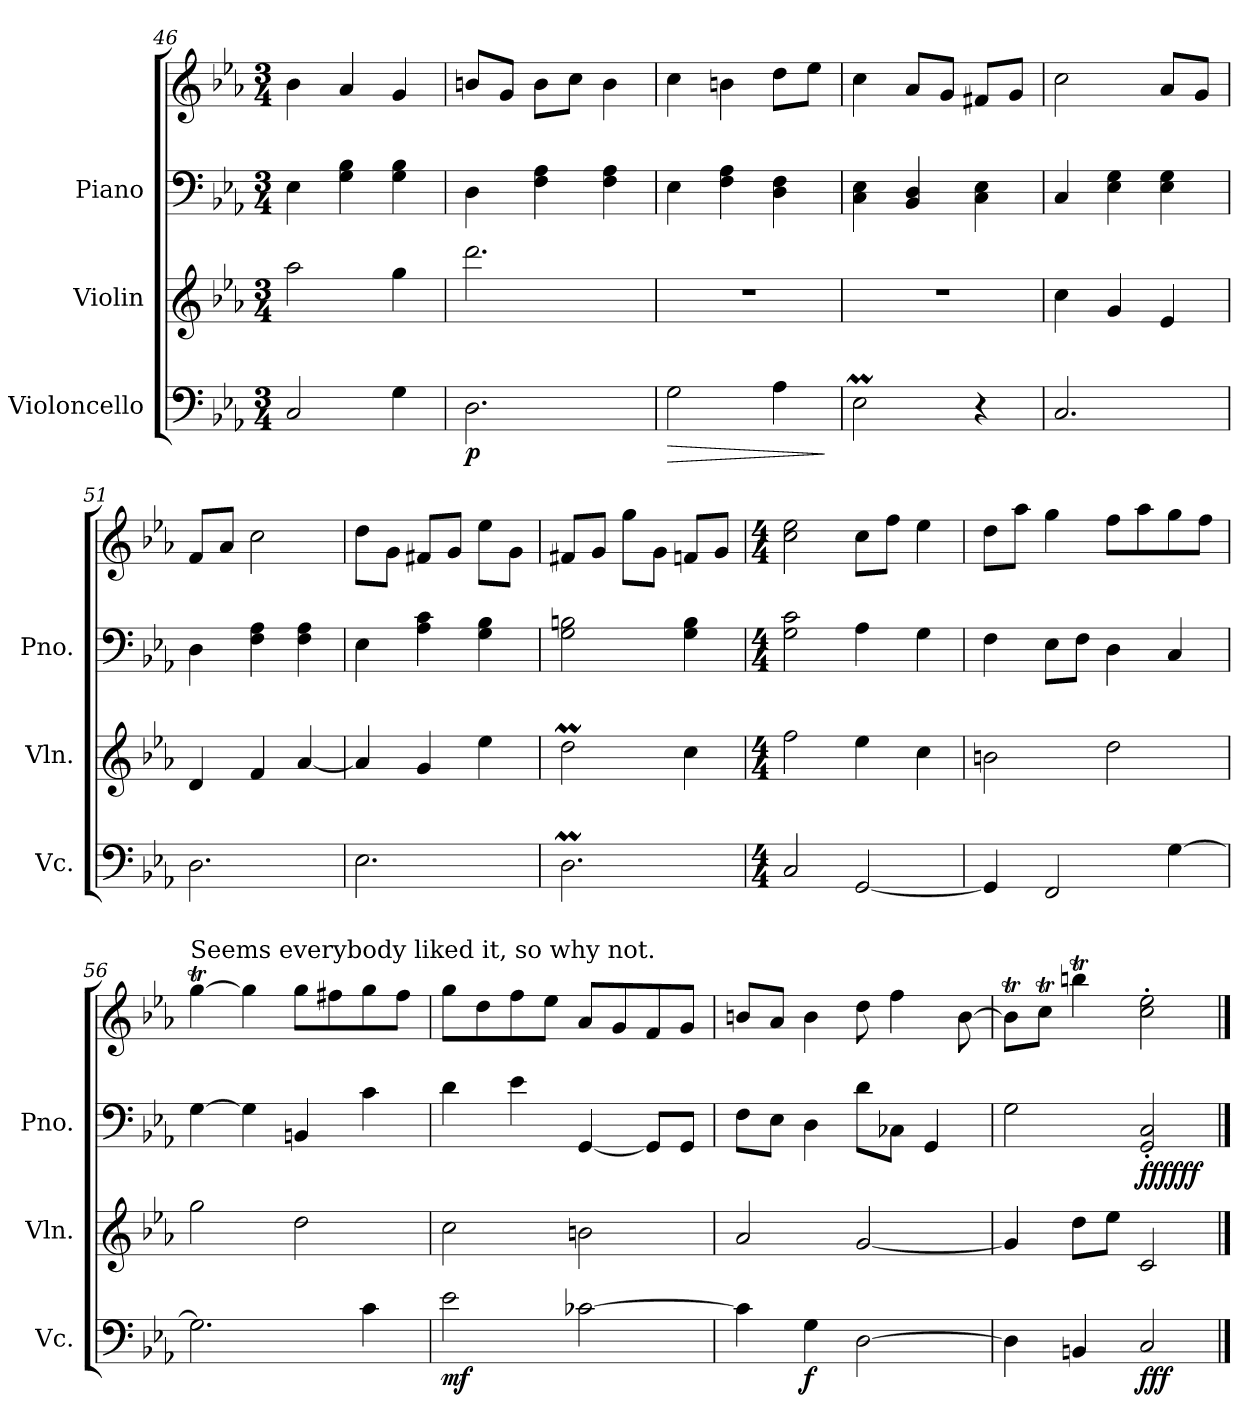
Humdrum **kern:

**kern	**dynam	**kern	**kern	**kern	**dynam
*part3	*part3	*part2	*part1	*part1	*part1
*staff4	*staff4	*staff3	*staff2	*staff1	*staff1/2
*I"Violoncello	*	*I"Violin	*I"Piano	*	*
*I'Vc.	*	*I'Vln.	*I'Pno.	*	*
!!LO:LB:g=z
*clefF4	*	*clefG2	*clefF4	*clefG2	*
*k[b-e-a-]	*	*k[b-e-a-]	*k[b-e-a-]	*k[b-e-a-]	*
*M3/4	*	*M3/4	*M3/4	*M3/4	*
=46	=46	=46	=46	=46	=46
2C/	.	2aa-\	4E-\	4b-\	.
.	.	.	4G\ 4B-\	4a-/	.
4G\	.	4gg\	4G\ 4B-\	4g/	.
=47	=47	=47	=47	=47	=47
!	!LO:DY:b	!	!	!	!
2.D\	p	2.ddd\	4D\	8bn/L	.
.	.	.	.	8g/J	.
.	.	.	4F\ 4A-\	8b\L	.
.	.	.	.	8cc\J	.
.	.	.	4F\ 4A-\	4b\	.
=48	=48	=48	=48	=48	=48
!	!LO:HP:b	!	!	!	!
2G\	>	2.r	4E-\	4cc\	.
.	.	.	4F\ 4A-\	4bn\	.
4A-\	.	.	4D\ 4F\	8dd\L	.
.	.	.	.	8ee-\J	.
.	]	.	.	.	.
=49	=49	=49	=49	=49	=49
2E-M\	.	2.r	4C\ 4E-\	4cc\	.
.	.	.	4BB-/ 4D/	8a-/L	.
.	.	.	.	8g/J	.
4r	.	.	4C\ 4E-\	8f#X/L	.
.	.	.	.	8g/J	.
!!LO:PB:g=z
=50	=50	=50	=50	=50	=50
2.C/	.	4cc\	4C/	2cc\	.
.	.	4g/	4E-\ 4G\	.	.
.	.	4e-/	4E-\ 4G\	8a-/L	.
.	.	.	.	8g/J	.
=51	=51	=51	=51	=51	=51
2.D\	.	4d/	4D\	8f/L	.
.	.	.	.	8a-/J	.
.	.	4f/	4F\ 4A-\	2cc\	.
.	.	[4a-/	4F\ 4A-\	.	.
=52	=52	=52	=52	=52	=52
2.E-\	.	4a-/]	4E-\	8dd\L	.
.	.	.	.	8g\J	.
.	.	4g/	4A-\ 4c\	8f#X/L	.
.	.	.	.	8g/J	.
.	.	4ee-\	4G\ 4B-\	8ee-\L	.
.	.	.	.	8g\J	.
=53	=53	=53	=53	=53	=53
2.Dm\	.	2ddm\	2G\ 2Bn\	8f#X/L	.
.	.	.	.	8g/J	.
.	.	.	.	8gg\L	.
.	.	.	.	8g\J	.
.	.	4cc\	4G\ 4B\	8fn/L	.
.	.	.	.	8g/J	.
!!LO:LB:g=z
=54	=54	=54	=54	=54	=54
*M4/4	*	*M4/4	*M4/4	*M4/4	*
2C/	.	2ff\	2G\ 2c\	2cc\ 2ee-\	.
[2GG/	.	4ee-\	4A-\	8cc\L	.
.	.	.	.	8ff\J	.
.	.	4cc\	4G\	4ee-\	.
=55	=55	=55	=55	=55	=55
4GG/]	.	2bn\	4F\	8dd\L	.
.	.	.	.	8aa-\J	.
2FF/	.	.	8E-\L	4gg\	.
.	.	.	8F\J	.	.
.	.	2dd\	4D\	8ff\L	.
.	.	.	.	8aa-\	.
[4G\	.	.	4C/	8gg\	.
.	.	.	.	8ff\J	.
=56	=56	=56	=56	=56	=56
!	!	!	!	!LO:TX:a:t=Seems everybody liked it, so why not.	!
2.G\]	.	2gg\	[4G\	[4ggt\	.
.	.	.	4G\]	4gg\]	.
.	.	2dd\	4BBn/	8gg\L	.
.	.	.	.	8ff#X\	.
4c\	.	.	4c\	8gg\	.
.	.	.	.	8ff#\J	.
=57	=57	=57	=57	=57	=57
!	!LO:DY:b	!	!	!	!
2e-\	mf	2cc\	4d\	8gg\L	.
.	.	.	.	8dd\	.
.	.	.	4e-\	8ff\	.
.	.	.	.	8ee-\J	.
[2c-X\	.	2bn\	[4GG/	8a-/L	.
.	.	.	.	8g/	.
.	.	.	8GG/L]	8f/	.
.	.	.	8GG/J	8g/J	.
!!LO:LB:g=z
=58	=58	=58	=58	=58	=58
4c-\]	.	2a-/	8F\L	8bn/L	.
.	.	.	8E-\J	8a-/J	.
!	!LO:DY:b	!	!	!	!
4G\	f	.	4D\	4b\	.
[2D\	.	[2g/	8d\L	8dd\	.
.	.	.	8C-X\J	4ff\	.
.	.	.	4GG/	.	.
.	.	.	.	[8b\	.
=59	=59	=59	=59	=59	=59
4D\]	.	4g/]	2G\	8bt\L]	.
.	.	.	.	8ccT\J	.
4BBn/	.	8dd\L	.	4bbnt\	.
.	.	8ee-\J	.	.	.
!	!LO:DY:b	!	!	!	!LO:DY:b=2
!	!	!	!	!	!LO:DY:n=1:b
2C/	fff	2c/	2GG/' 2C/'	2cc\' 2ee-\'	fff fff
==	==	==	==	==	==
*-	*-	*-	*-	*-	*-
